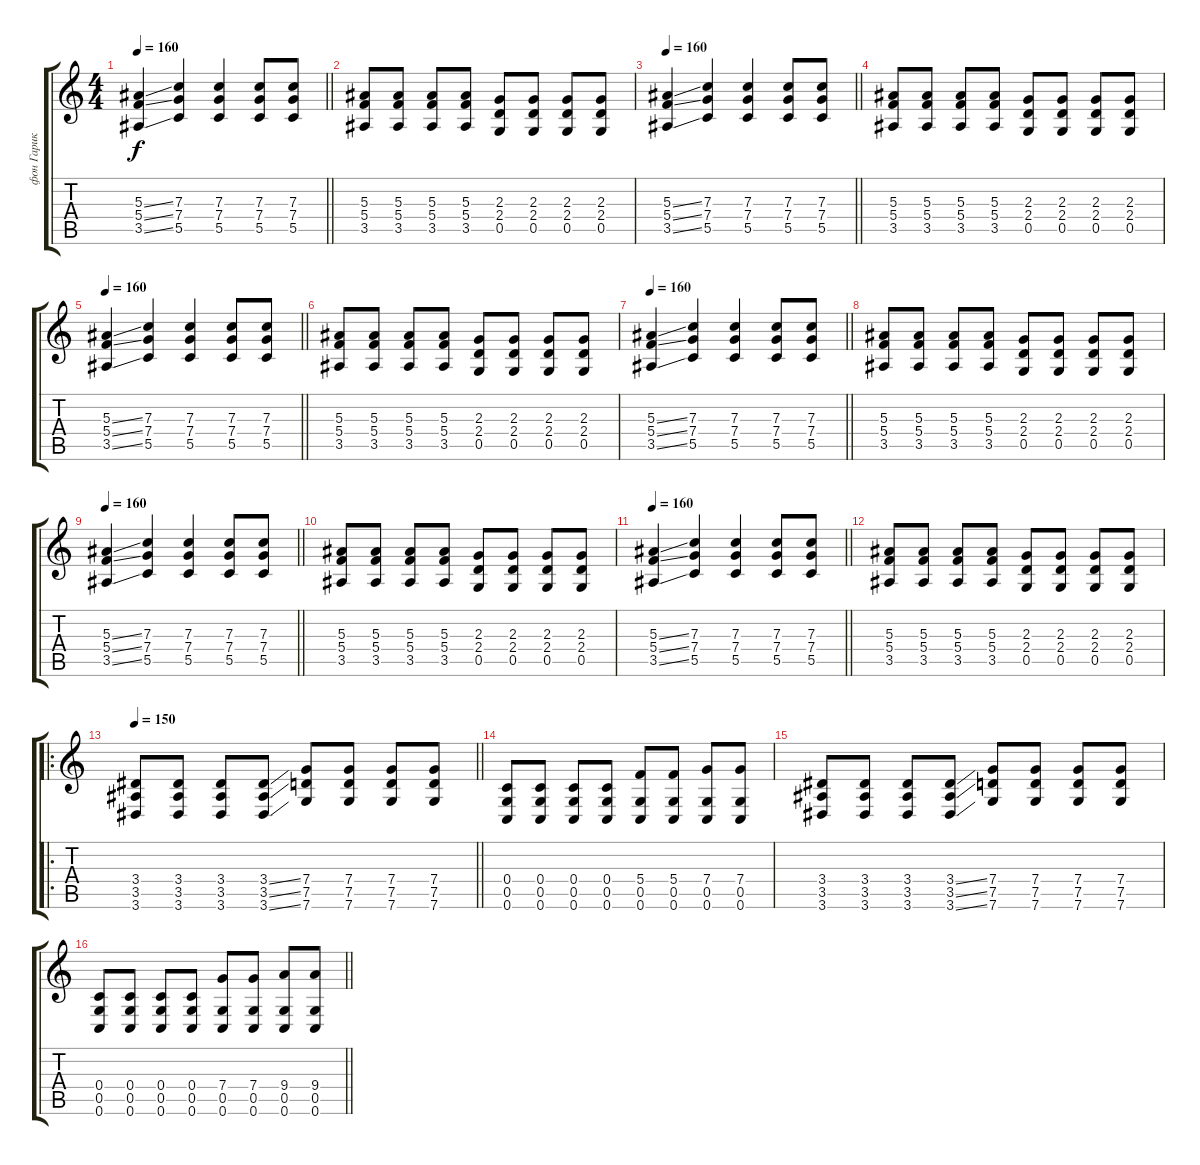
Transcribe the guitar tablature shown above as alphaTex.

\track ("фон Гарик" "фон Гарик") {instrument electricguitarclean}
\staff {score tabs}
\tuning (D4 A3 F3 C3 G2 C2) {hide}
\ts (4 4)
\tempo 160
\clef g2
\barLineRight lightlight
\ks c
(5.3{ss} 5.4{ss} 3.5{ss}).4{dy f} (7.3 7.4 5.5).4 (7.3 7.4 5.5).4 (7.3 7.4 5.5).8 (7.3 7.4 5.5).8 |
(5.3 5.4 3.5).8 (5.3 5.4 3.5).8 (5.3 5.4 3.5).8 (5.3 5.4 3.5).8 (2.3 2.4 0.5).8 (2.3 2.4 0.5).8 (2.3 2.4 0.5).8 (2.3 2.4 0.5).8 |
\tempo 160
\barLineRight lightlight
(5.3{ss} 5.4{ss} 3.5{ss}).4 (7.3 7.4 5.5).4 (7.3 7.4 5.5).4 (7.3 7.4 5.5).8 (7.3 7.4 5.5).8 |
(5.3 5.4 3.5).8 (5.3 5.4 3.5).8 (5.3 5.4 3.5).8 (5.3 5.4 3.5).8 (2.3 2.4 0.5).8 (2.3 2.4 0.5).8 (2.3 2.4 0.5).8 (2.3 2.4 0.5).8 |
\tempo 160
\barLineRight lightlight
(5.3{ss} 5.4{ss} 3.5{ss}).4 (7.3 7.4 5.5).4 (7.3 7.4 5.5).4 (7.3 7.4 5.5).8 (7.3 7.4 5.5).8 |
(5.3 5.4 3.5).8 (5.3 5.4 3.5).8 (5.3 5.4 3.5).8 (5.3 5.4 3.5).8 (2.3 2.4 0.5).8 (2.3 2.4 0.5).8 (2.3 2.4 0.5).8 (2.3 2.4 0.5).8 |
\tempo 160
\barLineRight lightlight
(5.3{ss} 5.4{ss} 3.5{ss}).4 (7.3 7.4 5.5).4 (7.3 7.4 5.5).4 (7.3 7.4 5.5).8 (7.3 7.4 5.5).8 |
(5.3 5.4 3.5).8 (5.3 5.4 3.5).8 (5.3 5.4 3.5).8 (5.3 5.4 3.5).8 (2.3 2.4 0.5).8 (2.3 2.4 0.5).8 (2.3 2.4 0.5).8 (2.3 2.4 0.5).8 |
\tempo 160
\barLineRight lightlight
(5.3{ss} 5.4{ss} 3.5{ss}).4 (7.3 7.4 5.5).4 (7.3 7.4 5.5).4 (7.3 7.4 5.5).8 (7.3 7.4 5.5).8 |
(5.3 5.4 3.5).8 (5.3 5.4 3.5).8 (5.3 5.4 3.5).8 (5.3 5.4 3.5).8 (2.3 2.4 0.5).8 (2.3 2.4 0.5).8 (2.3 2.4 0.5).8 (2.3 2.4 0.5).8 |
\tempo 160
\barLineRight lightlight
(5.3{ss} 5.4{ss} 3.5{ss}).4 (7.3 7.4 5.5).4 (7.3 7.4 5.5).4 (7.3 7.4 5.5).8 (7.3 7.4 5.5).8 |
(5.3 5.4 3.5).8 (5.3 5.4 3.5).8 (5.3 5.4 3.5).8 (5.3 5.4 3.5).8 (2.3 2.4 0.5).8 (2.3 2.4 0.5).8 (2.3 2.4 0.5).8 (2.3 2.4 0.5).8 |
\ro
\tempo 150
\barLineRight lightlight
(3.4 3.5 3.6).8{instrument overdrivenguitar} (3.4 3.5 3.6).8 (3.4 3.5 3.6).8 (3.4{ss} 3.5{ss} 3.6{ss}).8 (7.4 7.5 7.6).8 (7.4 7.5 7.6).8 (7.4 7.5 7.6).8 (7.4 7.5 7.6).8 |
(0.4 0.5 0.6).8 (0.4 0.5 0.6).8 (0.4 0.5 0.6).8 (0.4 0.5 0.6).8 (5.4 0.5 0.6).8 (5.4 0.5 0.6).8 (7.4 0.5 0.6).8 (7.4 0.5 0.6).8 |
(3.4 3.5 3.6).8 (3.4 3.5 3.6).8 (3.4 3.5 3.6).8 (3.4{ss} 3.5{ss} 3.6{ss}).8 (7.4 7.5 7.6).8 (7.4 7.5 7.6).8 (7.4 7.5 7.6).8 (7.4 7.5 7.6).8 |
\barLineRight lightlight
(0.4 0.5 0.6).8 (0.4 0.5 0.6).8 (0.4 0.5 0.6).8 (0.4 0.5 0.6).8 (7.4 0.5 0.6).8 (7.4 0.5 0.6).8 (9.4 0.5 0.6).8 (9.4 0.5 0.6).8
